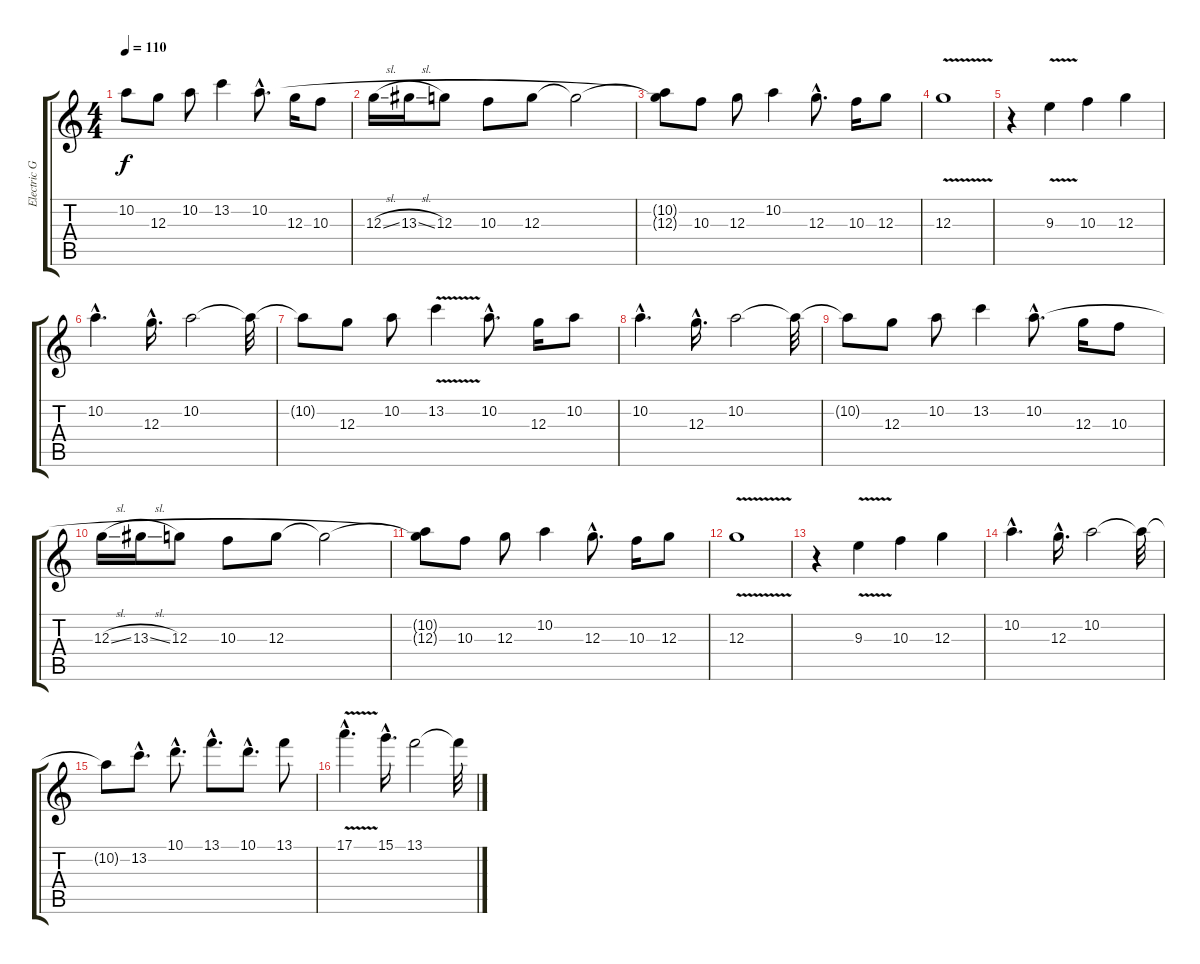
\track ("Electric Guitar" "Electric G") {instrument overdrivenguitar}
\staff {score tabs}
\tuning (E4 B3 G3 D3 A2 E2) {hide}
\ts (4 4)
\tempo 110
\clef g2
\ks c
10.2{t}.8{dy f} 12.3.8 10.2.8 13.2.4 10.2{hac}.8{d} 12.3.16 10.3.8 |
12.3{sl}.16 13.3{sl}.16 12.3.8 10.3.8 12.3.8 12.3{t}.2 |
(10.2{t} 12.3{t}).8 10.3.8 12.3.8 10.2.4 12.3{hac}.8{d} 10.3.16 12.3.8 |
12.3{v}.1{volume 0} |
r.4 9.3{v}.4{volume 16} 10.3.4 12.3.4 |
10.2{hac}.4{d} 12.3{hac}.16{d} 10.2.2 10.2{t}.32 |
10.2{t}.8 12.3.8 10.2.8 13.2{v}.4 10.2{hac}.8{d} 12.3.16 10.2.8 |
10.2{hac}.4{d} 12.3{hac}.16{d} 10.2.2 10.2{t}.32 |
10.2{t}.8 12.3.8 10.2.8 13.2.4 10.2{hac}.8{d} 12.3.16 10.3.8 |
12.3{sl}.16 13.3{sl}.16 12.3.8 10.3.8 12.3.8 12.3{t}.2 |
(10.2{t} 12.3{t}).8 10.3.8 12.3.8 10.2.4 12.3{hac}.8{d} 10.3.16 12.3.8 |
12.3{v}.1{volume 0} |
r.4 9.3{v}.4{volume 16} 10.3.4 12.3.4 |
10.2{hac}.4{d} 12.3{hac}.16{d} 10.2.2 10.2{t}.32 |
10.2{t}.8 13.2{hac}.8{d} 10.1{hac}.8{d} 13.1{hac}.8{d} 10.1{hac}.8{d} 13.1.8 |
17.1{v hac}.4{d} 15.1{hac}.16{d} 13.1.2 13.1{t}.32
